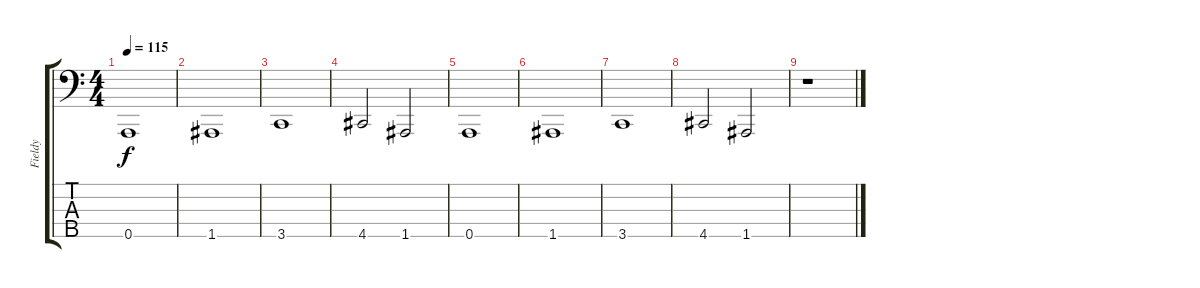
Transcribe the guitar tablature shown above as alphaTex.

\track ("Fieldy" "Fieldy") {instrument electricbassfinger}
\staff {score tabs}
\tuning (F2 C2 G1 D1 A0) {hide}
\ts (4 4)
\tempo 115
\clef f4
\ks c
0.5.1{dy f} |
1.5.1 |
3.5.1 |
4.5.2 1.5.2 |
0.5.1 |
1.5.1 |
3.5.1 |
4.5.2 1.5.2 |
r.1
